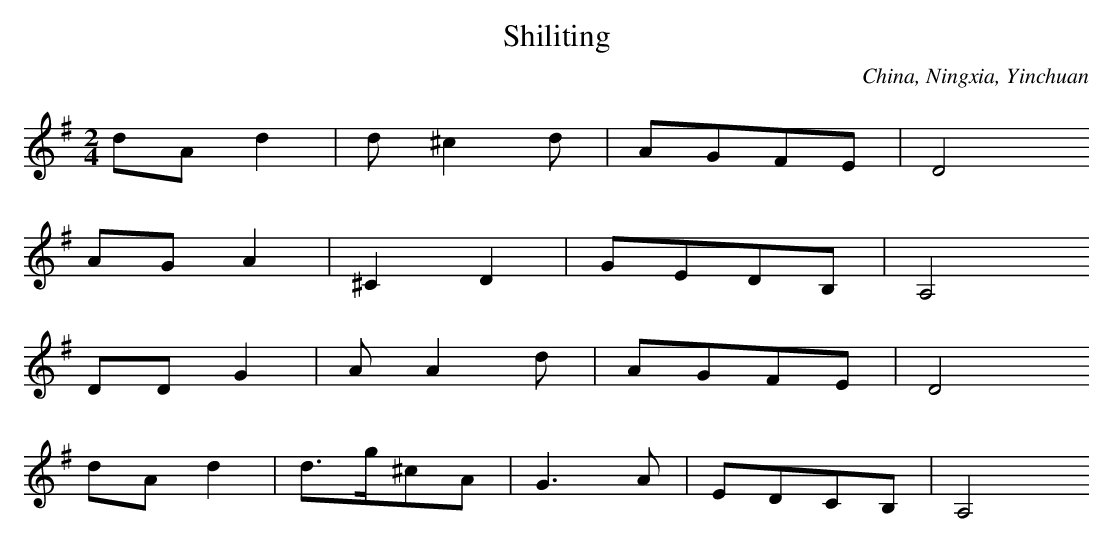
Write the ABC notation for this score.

X:1
T: Shiliting
O: China, Ningxia, Yinchuan
M: 2/4
L: 1/16
K: G
d2A2d4 | d2^c4d2 | A2G2F2E2 | D8
A2G2A4 | ^C4D4 | G2E2D2B,2 | A,8
D2D2G4 | A2A4d2 | A2G2F2E2 | D8
d2A2d4 | d3g^c2A2 | G6A2 | E2D2C2B,2 | A,8
